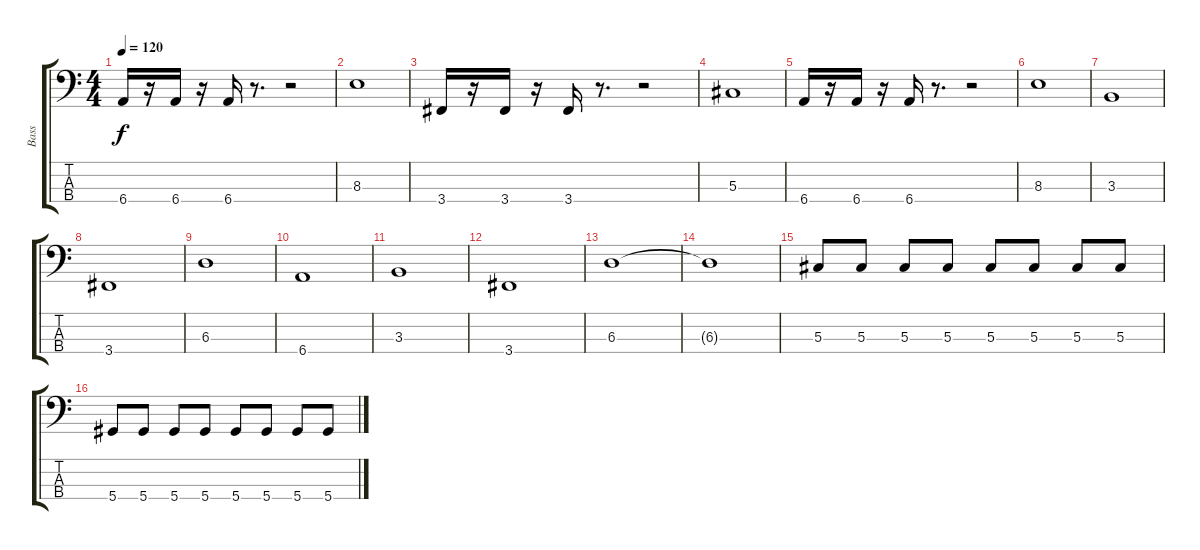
\track ("Bass" "Bass") {instrument electricbassfinger}
\staff {score tabs}
\tuning (Gb2 Db2 Ab1 Eb1) {hide}
\ts (4 4)
\tempo 120
\clef f4
\ks c
6.4.16{dy f} r.16 6.4.16 r.16 6.4.16 r.8{d} r.2 |
8.3.1 |
3.4.16 r.16 3.4.16 r.16 3.4.16 r.8{d} r.2 |
5.3.1 |
6.4.16 r.16 6.4.16 r.16 6.4.16 r.8{d} r.2 |
8.3.1 |
3.3.1 |
3.4.1 |
6.3.1 |
6.4.1 |
3.3.1 |
3.4.1 |
6.3.1 |
6.3{t}.1 |
5.3.8 5.3.8 5.3.8 5.3.8 5.3.8 5.3.8 5.3.8 5.3.8 |
5.4.8 5.4.8 5.4.8 5.4.8 5.4.8 5.4.8 5.4.8 5.4.8
